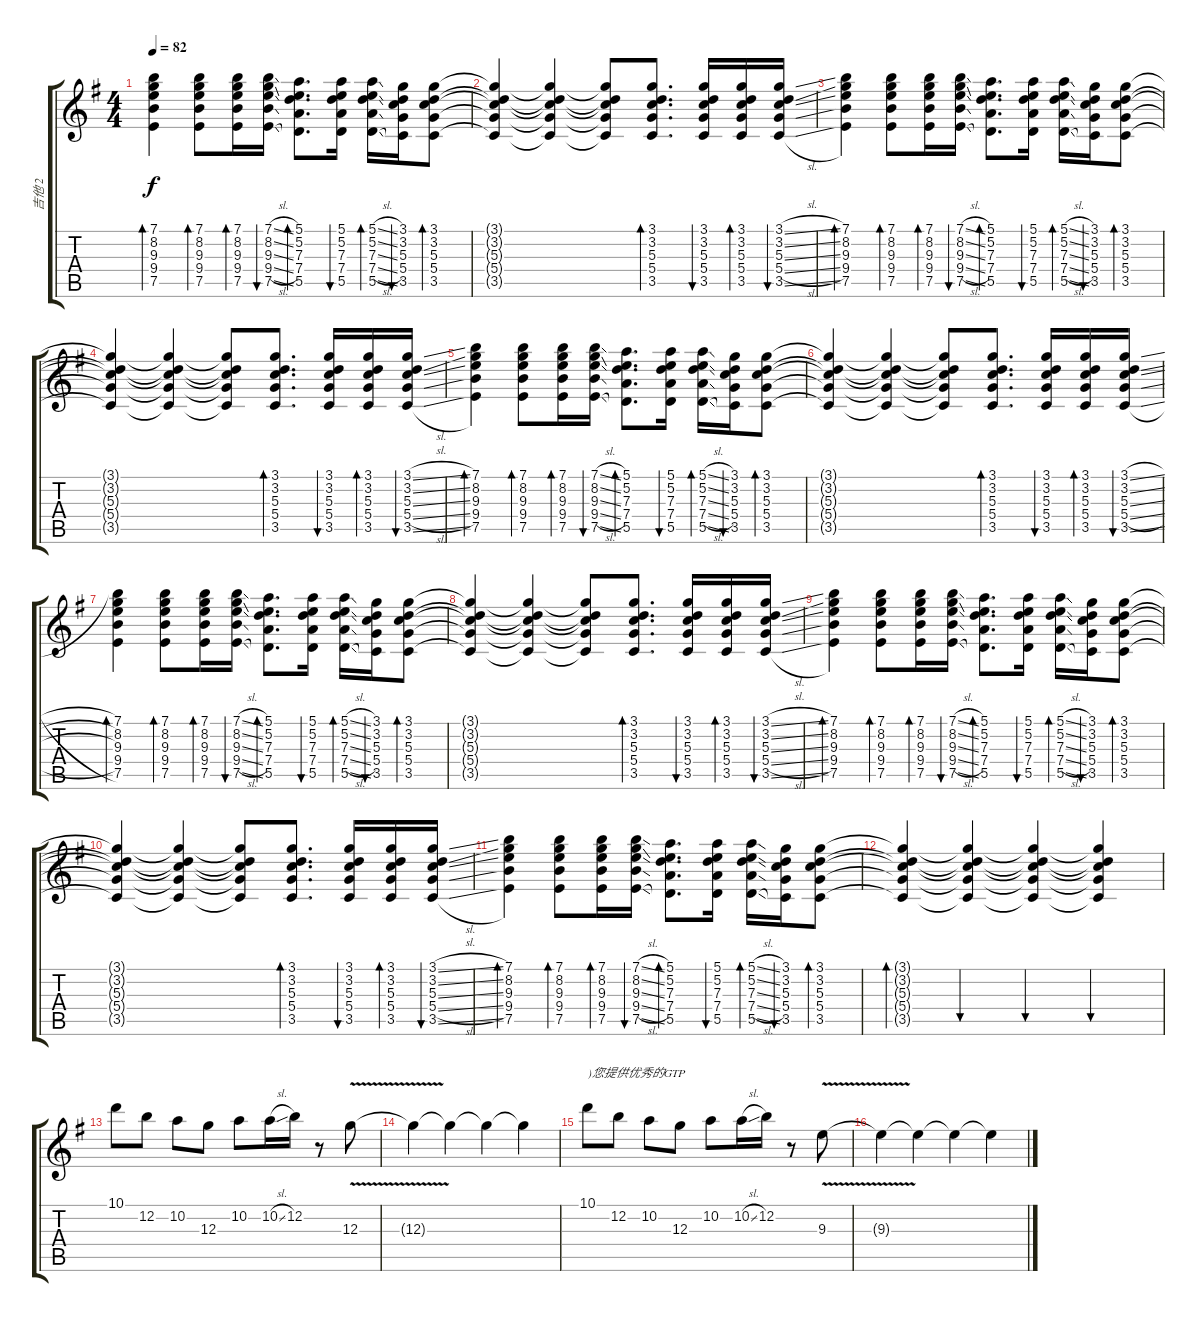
\track ("吉他 2" "吉他 2") {instrument acousticguitarsteel}
\staff {score tabs}
\tuning (E4 B3 G3 D3 A2 E2) {hide}
\ts (4 4)
\tempo 82
\clef g2
\ks g
(7.1 8.2 9.3 9.4 7.5).4{bd 30 dy f} (7.1 8.2 9.3 9.4 7.5).8{bd 30} (7.1 8.2 9.3 9.4 7.5).16{bd 30} (7.1{sl} 8.2{sl} 9.3{sl} 9.4{sl} 7.5{sl}).16{bu 30} (5.1 5.2 7.3 7.4 5.5).8{d bd 30} (5.1 5.2 7.3 7.4 5.5).16{bu 30} (5.1{sl} 5.2{sl} 7.3{sl} 7.4{sl} 5.5{sl}).16{bd 30} (3.1 3.2 5.3 5.4 3.5).16{bu 30} (3.1 3.2 5.3 5.4 3.5).8{bd 30} |
(3.1{t} 3.2{t} 5.3{t} 5.4{t} 3.5{t}).4 (3.1{t} 3.2{t} 5.3{t} 5.4{t} 3.5{t}).4 (3.1{t} 3.2{t} 5.3{t} 5.4{t} 3.5{t}).8 (3.1 3.2 5.3 5.4 3.5).8{d bd 30} (3.1 3.2 5.3 5.4 3.5).16{bu 30} (3.1 3.2 5.3 5.4 3.5).16{bd 30} (3.1{sl} 3.2{sl} 5.3{sl} 5.4{sl} 3.5{sl}).16{bu 30} |
(7.1 8.2 9.3 9.4 7.5).4{bd 30} (7.1 8.2 9.3 9.4 7.5).8{bd 30} (7.1 8.2 9.3 9.4 7.5).16{bd 30} (7.1{sl} 8.2{sl} 9.3{sl} 9.4{sl} 7.5{sl}).16{bu 30} (5.1 5.2 7.3 7.4 5.5).8{d bd 30} (5.1 5.2 7.3 7.4 5.5).16{bu 30} (5.1{sl} 5.2{sl} 7.3{sl} 7.4{sl} 5.5{sl}).16{bd 30} (3.1 3.2 5.3 5.4 3.5).16{bu 30} (3.1 3.2 5.3 5.4 3.5).8{bd 30} |
(3.1{t} 3.2{t} 5.3{t} 5.4{t} 3.5{t}).4 (3.1{t} 3.2{t} 5.3{t} 5.4{t} 3.5{t}).4 (3.1{t} 3.2{t} 5.3{t} 5.4{t} 3.5{t}).8 (3.1 3.2 5.3 5.4 3.5).8{d bd 30} (3.1 3.2 5.3 5.4 3.5).16{bu 30} (3.1 3.2 5.3 5.4 3.5).16{bd 30} (3.1{sl} 3.2{sl} 5.3{sl} 5.4{sl} 3.5{sl}).16{bu 30} |
(7.1 8.2 9.3 9.4 7.5).4{bd 30} (7.1 8.2 9.3 9.4 7.5).8{bd 30} (7.1 8.2 9.3 9.4 7.5).16{bd 30} (7.1{sl} 8.2{sl} 9.3{sl} 9.4{sl} 7.5{sl}).16{bu 30} (5.1 5.2 7.3 7.4 5.5).8{d bd 30} (5.1 5.2 7.3 7.4 5.5).16{bu 30} (5.1{sl} 5.2{sl} 7.3{sl} 7.4{sl} 5.5{sl}).16{bd 30} (3.1 3.2 5.3 5.4 3.5).16{bu 30} (3.1 3.2 5.3 5.4 3.5).8{bd 30} |
(3.1{t} 3.2{t} 5.3{t} 5.4{t} 3.5{t}).4 (3.1{t} 3.2{t} 5.3{t} 5.4{t} 3.5{t}).4 (3.1{t} 3.2{t} 5.3{t} 5.4{t} 3.5{t}).8 (3.1 3.2 5.3 5.4 3.5).8{d bd 30} (3.1 3.2 5.3 5.4 3.5).16{bu 30} (3.1 3.2 5.3 5.4 3.5).16{bd 30} (3.1{sl} 3.2{sl} 5.3{sl} 5.4{sl} 3.5{sl}).16{bu 30} |
(7.1 8.2 9.3 9.4 7.5).4{bd 30} (7.1 8.2 9.3 9.4 7.5).8{bd 30} (7.1 8.2 9.3 9.4 7.5).16{bd 30} (7.1{sl} 8.2{sl} 9.3{sl} 9.4{sl} 7.5{sl}).16{bu 30} (5.1 5.2 7.3 7.4 5.5).8{d bd 30} (5.1 5.2 7.3 7.4 5.5).16{bu 30} (5.1{sl} 5.2{sl} 7.3{sl} 7.4{sl} 5.5{sl}).16{bd 30} (3.1 3.2 5.3 5.4 3.5).16{bu 30} (3.1 3.2 5.3 5.4 3.5).8{bd 30} |
(3.1{t} 3.2{t} 5.3{t} 5.4{t} 3.5{t}).4 (3.1{t} 3.2{t} 5.3{t} 5.4{t} 3.5{t}).4 (3.1{t} 3.2{t} 5.3{t} 5.4{t} 3.5{t}).8 (3.1 3.2 5.3 5.4 3.5).8{d bd 30} (3.1 3.2 5.3 5.4 3.5).16{bu 30} (3.1 3.2 5.3 5.4 3.5).16{bd 30} (3.1{sl} 3.2{sl} 5.3{sl} 5.4{sl} 3.5{sl}).16{bu 30} |
(7.1 8.2 9.3 9.4 7.5).4{bd 30} (7.1 8.2 9.3 9.4 7.5).8{bd 30} (7.1 8.2 9.3 9.4 7.5).16{bd 30} (7.1{sl} 8.2{sl} 9.3{sl} 9.4{sl} 7.5{sl}).16{bu 30} (5.1 5.2 7.3 7.4 5.5).8{d bd 30} (5.1 5.2 7.3 7.4 5.5).16{bu 30} (5.1{sl} 5.2{sl} 7.3{sl} 7.4{sl} 5.5{sl}).16{bd 30} (3.1 3.2 5.3 5.4 3.5).16{bu 30} (3.1 3.2 5.3 5.4 3.5).8{bd 30} |
(3.1{t} 3.2{t} 5.3{t} 5.4{t} 3.5{t}).4 (3.1{t} 3.2{t} 5.3{t} 5.4{t} 3.5{t}).4 (3.1{t} 3.2{t} 5.3{t} 5.4{t} 3.5{t}).8 (3.1 3.2 5.3 5.4 3.5).8{d bd 30} (3.1 3.2 5.3 5.4 3.5).16{bu 30} (3.1 3.2 5.3 5.4 3.5).16{bd 30} (3.1{sl} 3.2{sl} 5.3{sl} 5.4{sl} 3.5{sl}).16{bu 30} |
(7.1 8.2 9.3 9.4 7.5).4{bd 30} (7.1 8.2 9.3 9.4 7.5).8{bd 30} (7.1 8.2 9.3 9.4 7.5).16{bd 30} (7.1{sl} 8.2{sl} 9.3{sl} 9.4{sl} 7.5{sl}).16{bu 30} (5.1 5.2 7.3 7.4 5.5).8{d bd 30} (5.1 5.2 7.3 7.4 5.5).16{bu 30} (5.1{sl} 5.2{sl} 7.3{sl} 7.4{sl} 5.5{sl}).16{bd 30} (3.1 3.2 5.3 5.4 3.5).16{bu 30} (3.1 3.2 5.3 5.4 3.5).8{bd 30} |
(3.1{t} 3.2{t} 5.3{t} 5.4{t} 3.5{t}).4{bd 480} (3.1{t} 3.2{t} 5.3{t} 5.4{t} 3.5{t}).4{bu 30} (3.1{t} 3.2{t} 5.3{t} 5.4{t} 3.5{t}).4{bu 30} (3.1{t} 3.2{t} 5.3{t} 5.4{t} 3.5{t}).4{bu 30} |
10.1.8 12.2.8 10.2.8 12.3.8 10.2.8 10.2{sl}.16 12.2.16 r.8 12.3{v}.8 |
12.3{t}.4 12.3{t}.4 12.3{t}.4 12.3{t}.4 |
10.1.8{txt ")您提供优秀的GTP"} 12.2.8 10.2.8 12.3.8 10.2.8 10.2{sl}.16 12.2.16 r.8 9.3{v}.8 |
9.3{t}.4 9.3{t}.4 9.3{t}.4 9.3{t}.4
